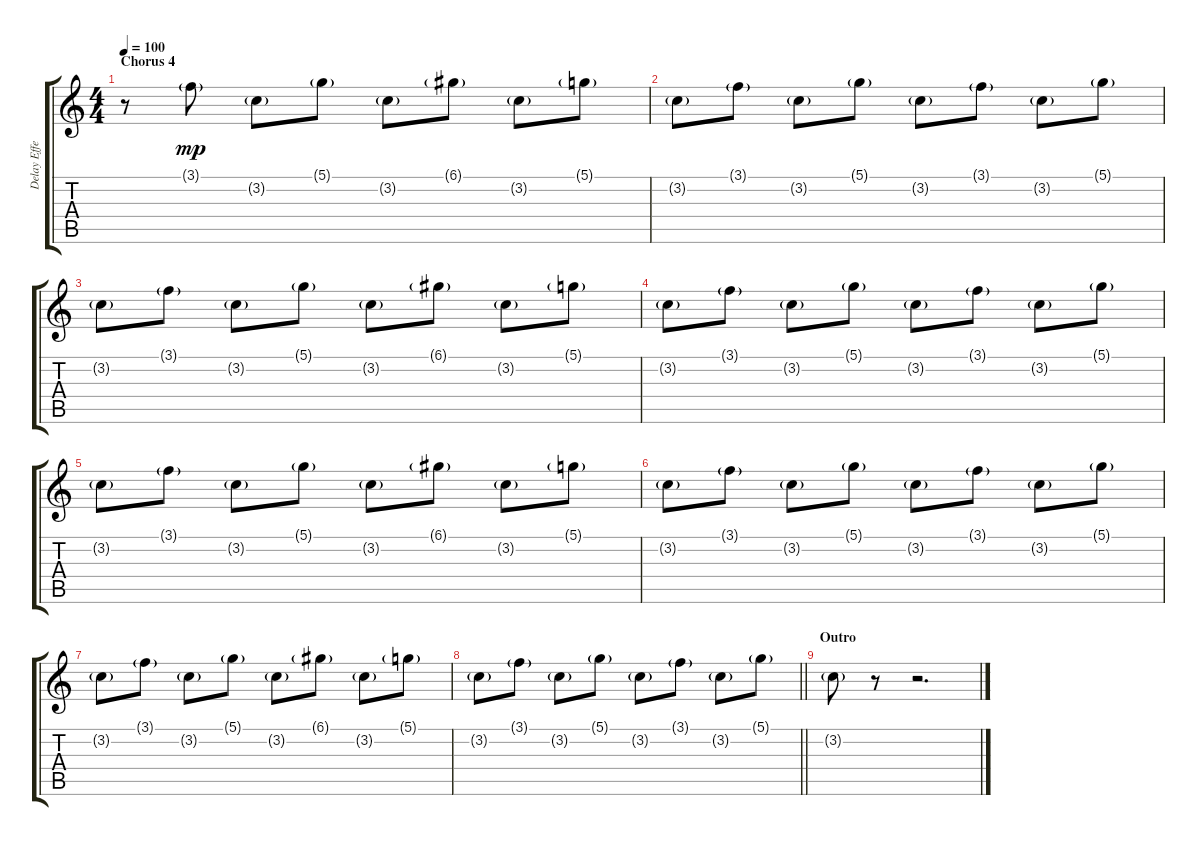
\track ("Delay Effect" "Delay Effe") {instrument distortionguitar}
\staff {score tabs}
\tuning (D4 A3 F3 C3 G2 C2) {hide}
\ts (4 4)
\section ("" "Chorus 4")
\tempo 100
\clef g2
\ks c
r.8{dy mp} 3.1{g}.8 3.2{g}.8 5.1{g}.8 3.2{g}.8 6.1{g}.8 3.2{g}.8 5.1{g}.8 |
3.2{g}.8 3.1{g}.8 3.2{g}.8 5.1{g}.8 3.2{g}.8 3.1{g}.8 3.2{g}.8 5.1{g}.8 |
3.2{g}.8 3.1{g}.8 3.2{g}.8 5.1{g}.8 3.2{g}.8 6.1{g}.8 3.2{g}.8 5.1{g}.8 |
3.2{g}.8 3.1{g}.8 3.2{g}.8 5.1{g}.8 3.2{g}.8 3.1{g}.8 3.2{g}.8 5.1{g}.8 |
3.2{g}.8 3.1{g}.8 3.2{g}.8 5.1{g}.8 3.2{g}.8 6.1{g}.8 3.2{g}.8 5.1{g}.8 |
3.2{g}.8 3.1{g}.8 3.2{g}.8 5.1{g}.8 3.2{g}.8 3.1{g}.8 3.2{g}.8 5.1{g}.8 |
3.2{g}.8 3.1{g}.8 3.2{g}.8 5.1{g}.8 3.2{g}.8 6.1{g}.8 3.2{g}.8 5.1{g}.8 |
\barLineRight lightlight
3.2{g}.8 3.1{g}.8 3.2{g}.8 5.1{g}.8 3.2{g}.8 3.1{g}.8 3.2{g}.8 5.1{g}.8 |
\section ("" "Outro")
3.2{g}.8 r.8 r.2{d}
